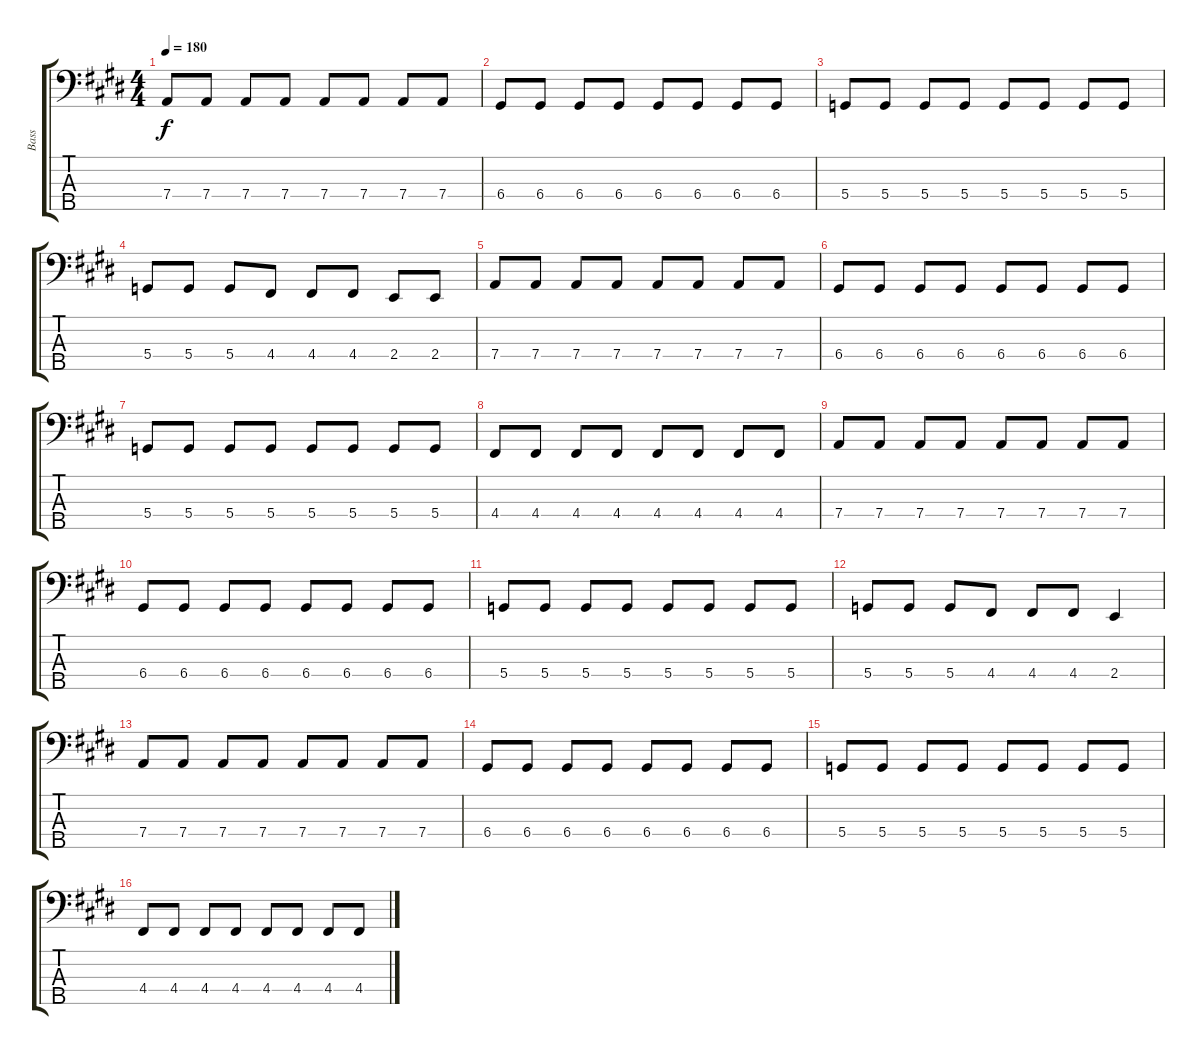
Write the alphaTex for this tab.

\track ("Bass" "Bass") {instrument electricbasspick}
\staff {score tabs}
\tuning (F2 C2 G1 D1 A0) {hide}
\ts (4 4)
\tempo 180
\clef f4
\ks c#minor
7.4.8{dy f} 7.4.8 7.4.8 7.4.8 7.4.8 7.4.8 7.4.8 7.4.8 |
6.4.8 6.4.8 6.4.8 6.4.8 6.4.8 6.4.8 6.4.8 6.4.8 |
5.4.8 5.4.8 5.4.8 5.4.8 5.4.8 5.4.8 5.4.8 5.4.8 |
5.4.8 5.4.8 5.4.8 4.4.8 4.4.8 4.4.8 2.4.8 2.4.8 |
7.4.8 7.4.8 7.4.8 7.4.8 7.4.8 7.4.8 7.4.8 7.4.8 |
6.4.8 6.4.8 6.4.8 6.4.8 6.4.8 6.4.8 6.4.8 6.4.8 |
5.4.8 5.4.8 5.4.8 5.4.8 5.4.8 5.4.8 5.4.8 5.4.8 |
4.4.8 4.4.8 4.4.8 4.4.8 4.4.8 4.4.8 4.4.8 4.4.8 |
7.4.8 7.4.8 7.4.8 7.4.8 7.4.8 7.4.8 7.4.8 7.4.8 |
6.4.8 6.4.8 6.4.8 6.4.8 6.4.8 6.4.8 6.4.8 6.4.8 |
5.4.8 5.4.8 5.4.8 5.4.8 5.4.8 5.4.8 5.4.8 5.4.8 |
5.4.8 5.4.8 5.4.8 4.4.8 4.4.8 4.4.8 2.4.4 |
7.4.8 7.4.8 7.4.8 7.4.8 7.4.8 7.4.8 7.4.8 7.4.8 |
6.4.8 6.4.8 6.4.8 6.4.8 6.4.8 6.4.8 6.4.8 6.4.8 |
5.4.8 5.4.8 5.4.8 5.4.8 5.4.8 5.4.8 5.4.8 5.4.8 |
4.4.8 4.4.8 4.4.8 4.4.8 4.4.8 4.4.8 4.4.8 4.4.8
